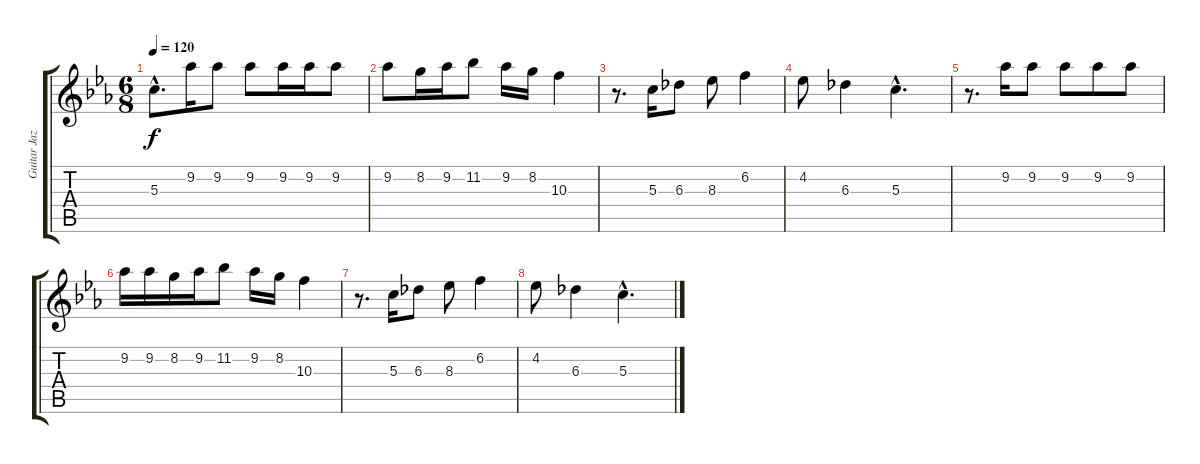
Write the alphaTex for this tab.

\track ("Guitar Jazz" "Guitar Jaz") {instrument overdrivenguitar}
\staff {score tabs}
\tuning (E4 B3 G3 D3 A2 E2) {hide}
\ts (6 8)
\tempo 120
\clef g2
\ks eb
5.3{hac}.8{d dy f} 9.2.16 9.2.8 9.2.8 9.2.16 9.2.16 9.2.8 |
9.2.8 8.2.16 9.2.16 11.2.8 9.2.16 8.2.16 10.3.4 |
r.8{d} 5.3.16 6.3.8 8.3.8 6.2.4 |
4.2.8 6.3.4 5.3{hac}.4{d} |
r.8{d} 9.2.16 9.2.8 9.2.8 9.2.8 9.2.8 |
9.2.16 9.2.16 8.2.16 9.2.16 11.2.8 9.2.16 8.2.16 10.3.4 |
r.8{d} 5.3.16 6.3.8 8.3.8 6.2.4 |
4.2.8 6.3.4 5.3{hac}.4{d}
